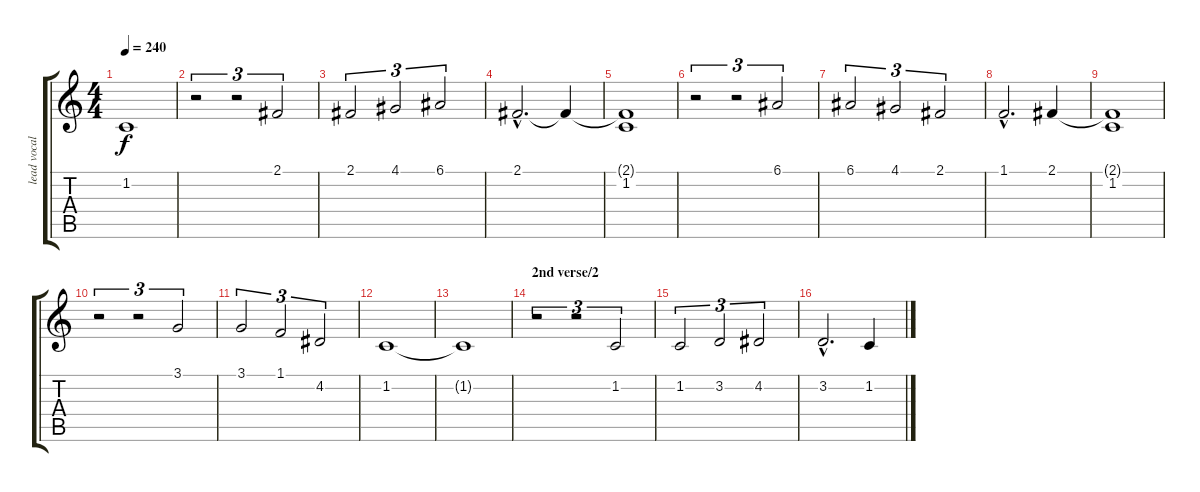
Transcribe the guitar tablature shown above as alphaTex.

\track ("lead vocals(fabio lione)" "lead vocal") {instrument flute}
\staff {score tabs}
\tuning (E4 B3 G3 D3 A2 E2) {hide}
\ts (4 4)
\tempo 240
\clef g2
\ks c
1.2{t}.1{dy f} |
r.2{tu (3 2)} r.2{tu (3 2)} 2.1.2{tu (3 2)} |
2.1.2{tu (3 2)} 4.1.2{tu (3 2)} 6.1.2{tu (3 2)} |
2.1{hac}.2{d} 2.1{t}.4 |
(2.1{t} 1.2).1 |
r.2{tu (3 2)} r.2{tu (3 2)} 6.1.2{tu (3 2)} |
6.1.2{tu (3 2)} 4.1.2{tu (3 2)} 2.1.2{tu (3 2)} |
1.1{hac}.2{d} 2.1.4 |
(2.1{t} 1.2).1 |
r.2{tu (3 2)} r.2{tu (3 2)} 3.1.2{tu (3 2)} |
3.1.2{tu (3 2)} 1.1.2{tu (3 2)} 4.2.2{tu (3 2)} |
1.2.1 |
1.2{t}.1 |
\section ("" "2nd verse/2")
r.2{tu (3 2)} r.2{tu (3 2)} 1.2.2{tu (3 2)} |
1.2.2{tu (3 2)} 3.2.2{tu (3 2)} 4.2.2{tu (3 2)} |
3.2{hac}.2{d} 1.2.4
